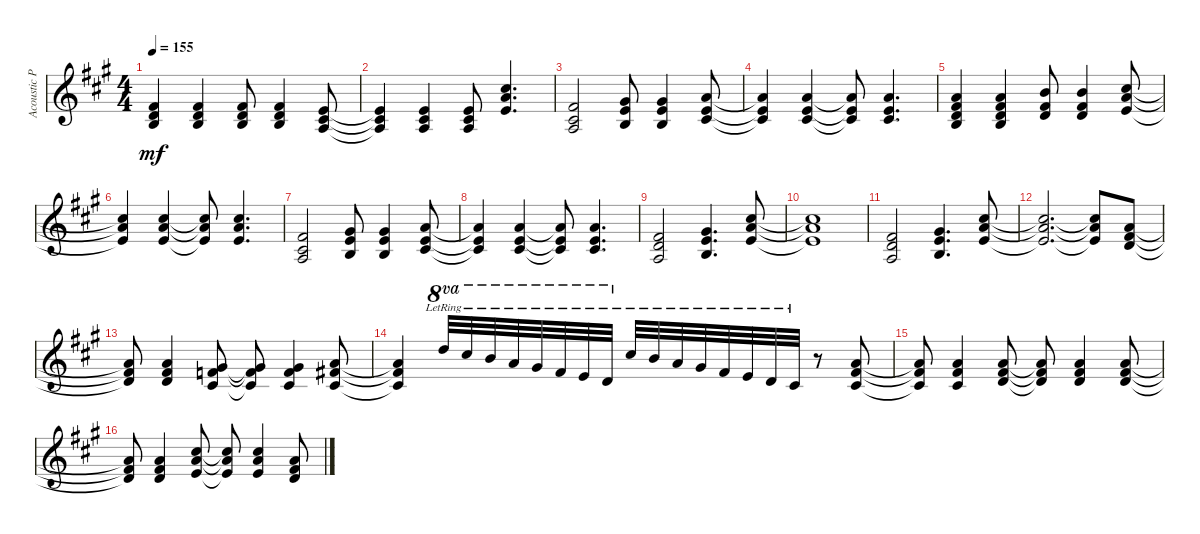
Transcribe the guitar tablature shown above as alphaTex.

\track ("Acoustic Piano" "Acoustic P") {instrument acousticgrandpiano}
\staff {score}
\tuning (E4 B3 G3 D3 A2 E2 B1) {hide}
\ts (4 4)
\tempo 155
\clef g2
\ks a
(2.1 3.2 4.3).4{dy mf} (2.1 3.2 4.3).4 (2.1 3.2 4.3).8 (2.1 3.2 4.3).4 (0.1 2.2 2.3).8 |
(0.1{t} 2.2{t} 2.3{t}).4 (0.1 2.2 2.3).4 (0.1 2.2 2.3).8 (0.1 10.2 18.3).4{d} |
(2.1 2.2 2.3).2 (0.1 0.2 13.3).8 (4.1 5.2 4.3).4 (0.1 2.2 14.3).8 |
(0.1{t} 2.2{t} 14.3{t}).4 (0.1 2.2 14.3).4 (0.1{t} 2.2{t} 14.3{t}).8 (0.1 2.2 14.3).4{d} |
(5.1 7.2 7.3 9.4).4 (5.1 7.2 7.3 9.4).4 (2.1 3.2 16.3).8 (2.1 3.2 16.3).4 (9.1 10.2 9.3).8 |
(9.1{t} 10.2{t} 9.3{t}).4 (9.1 10.2 9.3).4 (9.1{t} 10.2{t} 9.3{t}).8 (9.1 10.2 9.3).4{d} |
(2.1 2.2 2.3).2 (0.1 0.2 13.3).8 (0.1 0.2 13.3).4 (0.1 2.2 14.3).8 |
(0.1{t} 2.2{t} 14.3{t}).4 (0.1 2.2 14.3).4 (0.1{t} 2.2{t} 14.3{t}).8 (0.1 2.2 14.3).4{d} |
(2.1 3.2 2.3).2 (4.1 5.2 4.3).4{d} (9.1 10.2 9.3).8 |
(9.1{t} 10.2{t} 9.3{t}).1 |
(2.1 3.2 2.3).2 (0.1 0.2 13.3).4{d} (0.1 10.2 18.3).8 |
(0.1{t} 10.2{t} 18.3{t}).2{d} (0.1{t} 10.2{t} 18.3{t}).8 (5.1 7.2 7.3).8 |
(5.1{t} 7.2{t} 7.3{t}).8 (5.1 7.2 7.3).4 (1.1 2.2 13.3).8 (1.1{t} 2.2{t} 13.3{t}).8 (1.1 2.2 13.3).4 (5.1 7.2 6.3).8 |
(5.1{t} 7.2{t} 6.3{t}).4 22.1{lr}.32{ot 8va} 21.1{lr}.32{ot 8va} 19.1{lr}.32{ot 8va} 17.1{lr}.32{ot 8va} 16.1{lr}.32{ot 8va} 14.1{lr}.32{ot 8va} 12.1{lr}.32{ot 8va} 10.1{lr}.32{ot 8va} 9.1{lr}.32 7.1{lr}.32 5.1{lr}.32 4.1{lr}.32 2.1{lr}.32 0.1{lr}.32 3.2{lr}.32 2.2{lr}.32 r.8 (2.1 2.2 14.3).8 |
(2.1{t} 2.2{t} 14.3{t}).8 (2.1 2.2 14.3).4 (5.1 7.2 7.3).8 (5.1{t} 7.2{t} 7.3{t}).8 (5.1 7.2 7.3).4 (5.1 7.2 7.3).8 |
(5.1{t} 7.2{t} 7.3{t}).8 (5.1 7.2 7.3).4 (0.1 10.2 18.3).8 (0.1{t} 10.2{t} 18.3{t}).8 (0.1 10.2 18.3).4 (5.1 7.2 7.3).8
